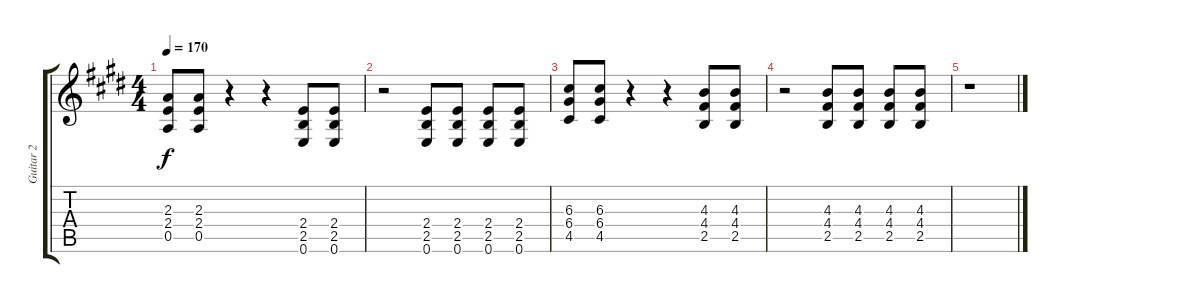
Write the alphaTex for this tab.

\track ("Guitar 2" "Guitar 2") {instrument distortionguitar}
\staff {score tabs}
\tuning (E4 B3 G3 D3 A2 E2) {hide}
\ts (4 4)
\tempo 170
\clef g2
\ks e
(2.3 2.4 0.5).8{dy f} (2.3 2.4 0.5).8 r.4 r.4 (2.4 2.5 0.6).8 (2.4 2.5 0.6).8 |
r.2 (2.4 2.5 0.6).8 (2.4 2.5 0.6).8 (2.4 2.5 0.6).8 (2.4 2.5 0.6).8 |
(6.3 6.4 4.5).8 (6.3 6.4 4.5).8 r.4 r.4 (4.3 4.4 2.5).8 (4.3 4.4 2.5).8 |
r.2 (4.3 4.4 2.5).8 (4.3 4.4 2.5).8 (4.3 4.4 2.5).8 (4.3 4.4 2.5).8 |
r.1
